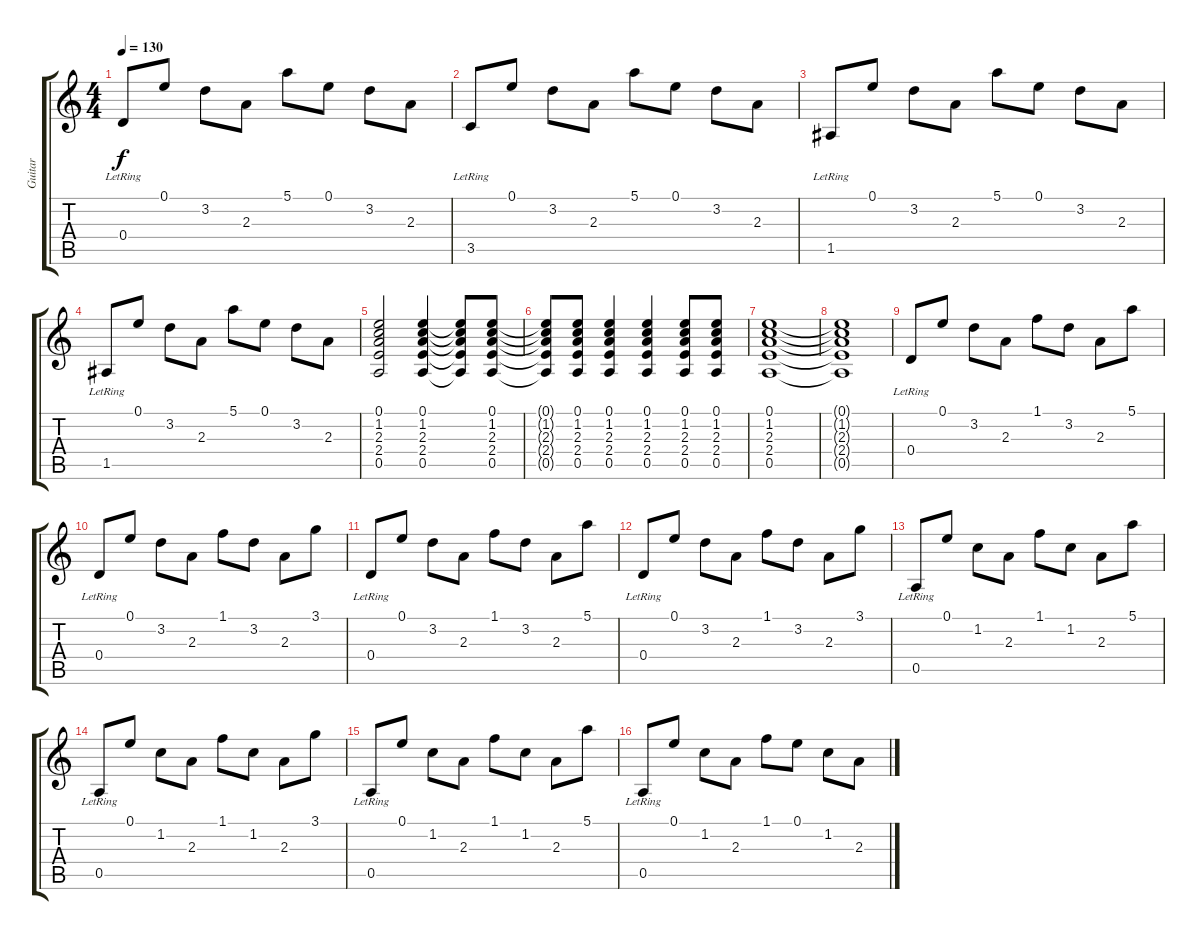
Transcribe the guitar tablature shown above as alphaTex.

\track ("Guitar" "Guitar") {instrument acousticguitarsteel}
\staff {score tabs}
\tuning (E4 B3 G3 D3 A2 E2) {hide}
\ts (4 4)
\tempo 130
\clef g2
\ks c
0.4{lr}.8{dy f} 0.1.8 3.2.8 2.3.8 5.1.8 0.1.8 3.2.8 2.3.8 |
3.5{lr}.8 0.1.8 3.2.8 2.3.8 5.1.8 0.1.8 3.2.8 2.3.8 |
1.5{lr}.8 0.1.8 3.2.8 2.3.8 5.1.8 0.1.8 3.2.8 2.3.8 |
1.5{lr}.8 0.1.8 3.2.8 2.3.8 5.1.8 0.1.8 3.2.8 2.3.8 |
(0.1 1.2 2.3 2.4 0.5).2 (0.1 1.2 2.3 2.4 0.5).4 (0.1{t} 1.2{t} 2.3{t} 2.4{t} 0.5{t}).8 (0.1 1.2 2.3 2.4 0.5).8 |
(0.1{t} 1.2{t} 2.3{t} 2.4{t} 0.5{t}).8 (0.1 1.2 2.3 2.4 0.5).8 (0.1 1.2 2.3 2.4 0.5).4 (0.1 1.2 2.3 2.4 0.5).4 (0.1 1.2 2.3 2.4 0.5).8 (0.1 1.2 2.3 2.4 0.5).8 |
(0.1 1.2 2.3 2.4 0.5).1 |
(0.1{t} 1.2{t} 2.3{t} 2.4{t} 0.5{t}).1 |
0.4{lr}.8 0.1.8 3.2.8 2.3.8 1.1.8 3.2.8 2.3.8 5.1.8 |
0.4{lr}.8 0.1.8 3.2.8 2.3.8 1.1.8 3.2.8 2.3.8 3.1.8 |
0.4{lr}.8 0.1.8 3.2.8 2.3.8 1.1.8 3.2.8 2.3.8 5.1.8 |
0.4{lr}.8 0.1.8 3.2.8 2.3.8 1.1.8 3.2.8 2.3.8 3.1.8 |
0.5{lr}.8 0.1.8 1.2.8 2.3.8 1.1.8 1.2.8 2.3.8 5.1.8 |
0.5{lr}.8 0.1.8 1.2.8 2.3.8 1.1.8 1.2.8 2.3.8 3.1.8 |
0.5{lr}.8 0.1.8 1.2.8 2.3.8 1.1.8 1.2.8 2.3.8 5.1.8 |
0.5{lr}.8 0.1.8 1.2.8 2.3.8 1.1.8 0.1.8 1.2.8 2.3.8
